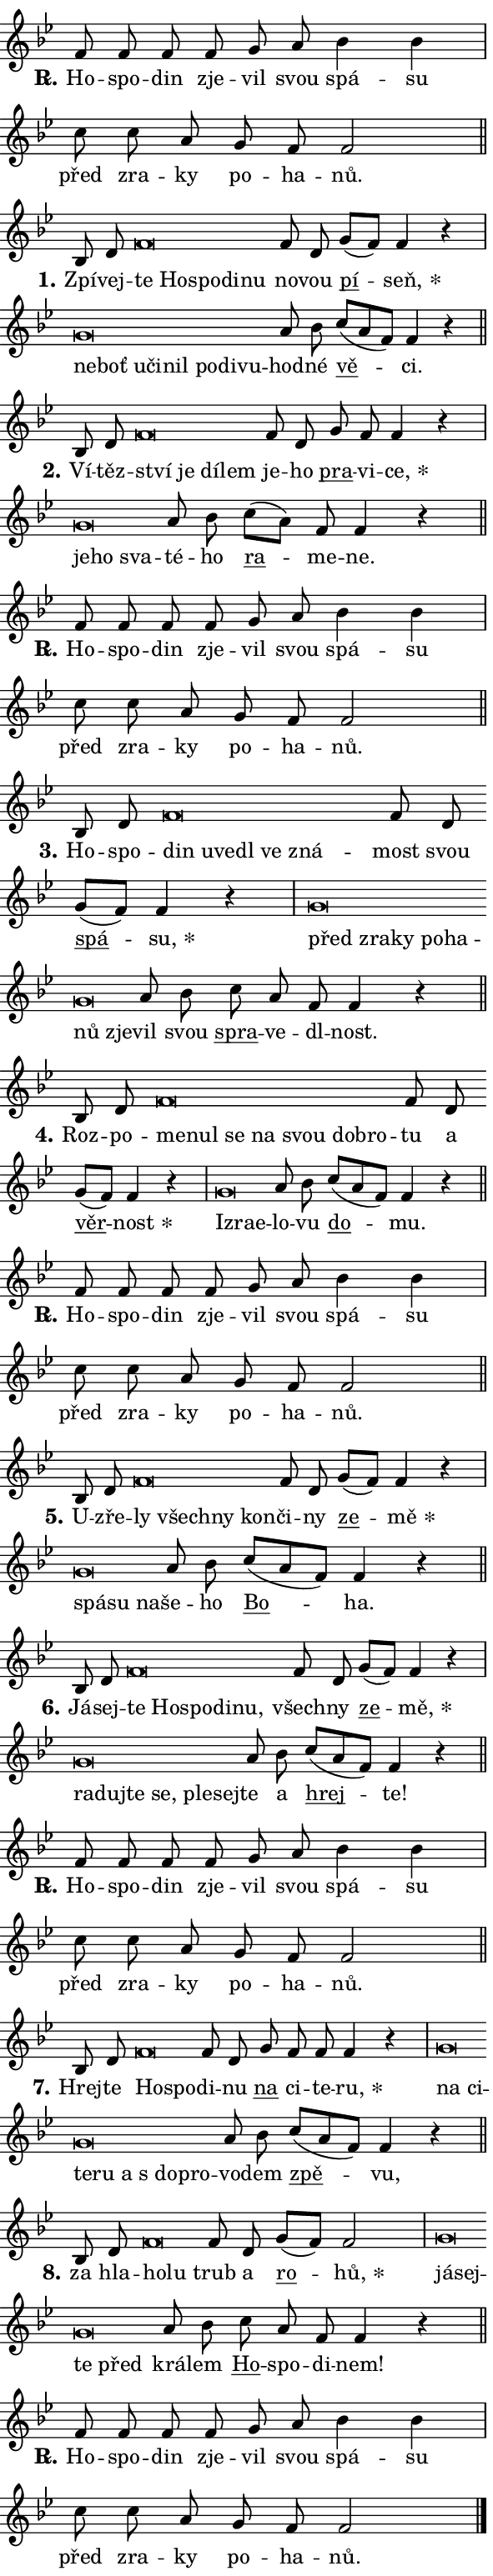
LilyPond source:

\version "2.24.0"
\header { tagline = "" }
\paper {
  indent = 0\cm
  top-margin = 0\cm
  right-margin = 0.13\cm % to fit lyric hyphens
  bottom-margin = 0\cm
  left-margin = 0\cm
  paper-width = 10\cm
  page-breaking = #ly:one-page-breaking
  system-system-spacing.basic-distance = #11
  score-system-spacing.basic-distance = #11
  ragged-last = ##f
}


%% Author: Thomas Morley
%% https://lists.gnu.org/archive/html/lilypond-user/2020-05/msg00002.html
#(define (line-position grob)
"Returns position of @var[grob} in current system:
   @code{'start}, if at first time-step
   @code{'end}, if at last time-step
   @code{'middle} otherwise
"
  (let* ((col (ly:item-get-column grob))
         (ln (ly:grob-object col 'left-neighbor))
         (rn (ly:grob-object col 'right-neighbor))
         (col-to-check-left (if (ly:grob? ln) ln col))
         (col-to-check-right (if (ly:grob? rn) rn col))
         (break-dir-left
           (and
             (ly:grob-property col-to-check-left 'non-musical #f)
             (ly:item-break-dir col-to-check-left)))
         (break-dir-right
           (and
             (ly:grob-property col-to-check-right 'non-musical #f)
             (ly:item-break-dir col-to-check-right))))
        (cond ((eqv? 1 break-dir-left) 'start)
              ((eqv? -1 break-dir-right) 'end)
              (else 'middle))))

#(define (tranparent-at-line-position vctor)
  (lambda (grob)
  "Relying on @code{line-position} select the relevant enry from @var{vctor}.
Used to determine transparency,"
    (case (line-position grob)
      ((end) (not (vector-ref vctor 0)))
      ((middle) (not (vector-ref vctor 1)))
      ((start) (not (vector-ref vctor 2))))))

noteHeadBreakVisibility =
#(define-music-function (break-visibility)(vector?)
"Makes @code{NoteHead}s transparent relying on @var{break-visibility}"
#{
  \override NoteHead.transparent =
    #(tranparent-at-line-position break-visibility)
#})

#(define delete-ledgers-for-transparent-note-heads
  (lambda (grob)
    "Reads whether a @code{NoteHead} is transparent.
If so this @code{NoteHead} is removed from @code{'note-heads} from
@var{grob}, which is supposed to be @code{LedgerLineSpanner}.
As a result ledgers are not printed for this @code{NoteHead}"
    (let* ((nhds-array (ly:grob-object grob 'note-heads))
           (nhds-list
             (if (ly:grob-array? nhds-array)
                 (ly:grob-array->list nhds-array)
                 '()))
           ;; Relies on the transparent-property being done before
           ;; Staff.LedgerLineSpanner.after-line-breaking is executed.
           ;; This is fragile ...
           (to-keep
             (remove
               (lambda (nhd)
                 (ly:grob-property nhd 'transparent #f))
               nhds-list)))
      ;; TODO find a better method to iterate over grob-arrays, similiar
      ;; to filter/remove etc for lists
      ;; For now rebuilt from scratch
      (set! (ly:grob-object grob 'note-heads)  '())
      (for-each
        (lambda (nhd)
          (ly:pointer-group-interface::add-grob grob 'note-heads nhd))
        to-keep))))

squashNotes = {
  \override NoteHead.X-extent = #'(-0.2 . 0.2)
  \override NoteHead.Y-extent = #'(-0.75 . 0)
  \override NoteHead.stencil =
    #(lambda (grob)
       (let ((pos (ly:grob-property grob 'staff-position)))
         (begin
           (if (< pos -7) (display "ERROR: Lower brevis then expected\n") (display ""))
           (if (<= pos -6) ly:text-interface::print ly:note-head::print))))
}
unSquashNotes = {
  \revert NoteHead.X-extent
  \revert NoteHead.Y-extent
  \revert NoteHead.stencil
}

hideNotes = \noteHeadBreakVisibility #begin-of-line-visible
unHideNotes = \noteHeadBreakVisibility #all-visible

% work-around for resetting accidentals
% https://lilypond.org/doc/v2.23/Documentation/notation/displaying-rhythms#unmetered-music
cadenzaMeasure = {
  \cadenzaOff
  \partial 1024 s1024
  \cadenzaOn
}

#(define-markup-command (accent layout props text) (markup?)
  "Underline accented syllable"
  (interpret-markup layout props
    #{\markup \override #'(offset . 4.3) \underline { #text }#}))

responsum = \markup \concat {
  "R" \hspace #-1.05 \path #0.1 #'((moveto 0 0.07) (lineto 0.9 0.8)) \hspace #0.05 "."
}

spaceSize = #0.6828661417322834 % exact space size for TeX Gyre Schola

\layout {
  \context {
    \Staff
    \remove "Time_signature_engraver"
    \override LedgerLineSpanner.after-line-breaking = #delete-ledgers-for-transparent-note-heads
  }
  \context {
    \Lyrics {
      \override LyricSpace.minimum-distance = \spaceSize
      \override LyricText.font-name = #"TeX Gyre Schola"
      \override LyricText.font-size = 1
      \override StanzaNumber.font-name = #"TeX Gyre Schola Bold"
      \override StanzaNumber.font-size = 1
    }
  }
  \context {
    \Score 
    \override NoteHead.text =
      #(lambda (grob) 
        (let ((pos (ly:grob-property grob 'staff-position)))
          #{\markup {
            \combine
              \halign #-0.55 \raise #(if (= pos -6) 0 0.5) \override #'(thickness . 2) \draw-line #'(3.2 . 0)
              \musicglyph "noteheads.sM1"
          }#}))
  }
}

% magnetic-lyrics.ily
%
%   written by
%     Jean Abou Samra <jean@abou-samra.fr>
%     Werner Lemberg <wl@gnu.org>
%
%   adapted by
%     Jiri Hon <jiri.hon@gmail.com>
%
% Version 2022-Apr-15

% https://www.mail-archive.com/lilypond-user@gnu.org/msg149350.html

#(define (Left_hyphen_pointer_engraver context)
   "Collect syllable-hyphen-syllable occurrences in lyrics and store
them in properties.  This engraver only looks to the left.  For
example, if the lyrics input is @code{foo -- bar}, it does the
following.

@itemize @bullet
@item
Set the @code{text} property of the @code{LyricHyphen} grob between
@q{foo} and @q{bar} to @code{foo}.

@item
Set the @code{left-hyphen} property of the @code{LyricText} grob with
text @q{foo} to the @code{LyricHyphen} grob between @q{foo} and
@q{bar}.
@end itemize

Use this auxiliary engraver in combination with the
@code{lyric-@/text::@/apply-@/magnetic-@/offset!} hook."
   (let ((hyphen #f)
         (text #f))
     (make-engraver
      (acknowledgers
       ((lyric-syllable-interface engraver grob source-engraver)
        (set! text grob)))
      (end-acknowledgers
       ((lyric-hyphen-interface engraver grob source-engraver)
        ;(when (not (grob::has-interface grob 'lyric-space-interface))
          (set! hyphen grob)));)
      ((stop-translation-timestep engraver)
       (when (and text hyphen)
         (ly:grob-set-object! text 'left-hyphen hyphen))
       (set! text #f)
       (set! hyphen #f)))))

#(define (lyric-text::apply-magnetic-offset! grob)
   "If the space between two syllables is less than the value in
property @code{LyricText@/.details@/.squash-threshold}, move the right
syllable to the left so that it gets concatenated with the left
syllable.

Use this function as a hook for
@code{LyricText@/.after-@/line-@/breaking} if the
@code{Left_@/hyphen_@/pointer_@/engraver} is active."
   (let ((hyphen (ly:grob-object grob 'left-hyphen #f)))
     (when hyphen
       (let ((left-text (ly:spanner-bound hyphen LEFT)))
         (when (grob::has-interface left-text 'lyric-syllable-interface)
           (let* ((common (ly:grob-common-refpoint grob left-text X))
                  (this-x-ext (ly:grob-extent grob common X))
                  (left-x-ext
                   (begin
                     ;; Trigger magnetism for left-text.
                     (ly:grob-property left-text 'after-line-breaking)
                     (ly:grob-extent left-text common X)))
                  ;; `delta` is the gap width between two syllables.
                  (delta (- (interval-start this-x-ext)
                            (interval-end left-x-ext)))
                  (details (ly:grob-property grob 'details))
                  (threshold (assoc-get 'squash-threshold details 0.2)))
             (when (< delta threshold)
               (let* (;; We have to manipulate the input text so that
                      ;; ligatures crossing syllable boundaries are not
                      ;; disabled.  For languages based on the Latin
                      ;; script this is essentially a beautification.
                      ;; However, for non-Western scripts it can be a
                      ;; necessity.
                      (lt (ly:grob-property left-text 'text))
                      (rt (ly:grob-property grob 'text))
                      (is-space (grob::has-interface hyphen 'lyric-space-interface))
                      (space (if is-space " " ""))
                      (extra-delta (if is-space spaceSize 0))
                      ;; Append new syllable.
                      (ltrt-space (if (and (string? lt) (string? rt))
                                (string-append lt space rt)
                                (make-concat-markup (list lt space rt))))
                      ;; Right-align `ltrt` to the right side.
                      (ltrt-space-markup (grob-interpret-markup
                               grob
                               (make-translate-markup
                                (cons (interval-length this-x-ext) 0)
                                (make-right-align-markup ltrt-space)))))
                 (begin
                   ;; Don't print `left-text`.
                   (ly:grob-set-property! left-text 'stencil #f)
                   ;; Set text and stencil (which holds all collected
                   ;; syllables so far) and shift it to the left.
                   (ly:grob-set-property! grob 'text ltrt-space)
                   (ly:grob-set-property! grob 'stencil ltrt-space-markup)
                   (ly:grob-translate-axis! grob (- (- delta extra-delta)) X))))))))))


#(define (lyric-hyphen::displace-bounds-first grob)
   ;; Make very sure this callback isn't triggered too early.
   (let ((left (ly:spanner-bound grob LEFT))
         (right (ly:spanner-bound grob RIGHT)))
     (ly:grob-property left 'after-line-breaking)
     (ly:grob-property right 'after-line-breaking)
     (ly:lyric-hyphen::print grob)))

squashThreshold = #0.4

\layout {
  \context {
    \Lyrics
    \consists #Left_hyphen_pointer_engraver
    \override LyricText.after-line-breaking =
      #lyric-text::apply-magnetic-offset!
    \override LyricHyphen.stencil = #lyric-hyphen::displace-bounds-first
    \override LyricText.details.squash-threshold = \squashThreshold
    \override LyricHyphen.minimum-distance = 0
    \override LyricHyphen.minimum-length = \squashThreshold
  }
}

squashText = \override LyricText.details.squash-threshold = 9999
unSquashText = \override LyricText.details.squash-threshold = \squashThreshold

leftText = \override LyricText.self-alignment-X = #LEFT
unLeftText = \revert LyricText.self-alignment-X

starOffset = #(lambda (grob) 
                (let ((x_offset (ly:self-alignment-interface::aligned-on-x-parent grob)))
                  (if (= x_offset 0) 0 (+ x_offset 1.2))))

star = #(define-music-function (syllable)(string?)
"Append star separator at the end of a syllable"
#{
  \once \override LyricText.X-offset = #starOffset
  \lyricmode { \markup {
    #syllable
    \override #'((font-name . "TeX Gyre Schola Bold")) \hspace #0.2 \lower #0.65 \larger "*"
  } }
#})

starAccent = #(define-music-function (syllable)(string?)
"Append star separator at the end of a syllable and make accent"
#{
  \once \override LyricText.X-offset = #starOffset
  \lyricmode { \markup {
    \accent #syllable
    \override #'((font-name . "TeX Gyre Schola Bold")) \hspace #0.2 \lower #0.65 \larger "*"
  } }
#})

breath = #(define-music-function (syllable)(string?)
"Append breathing indicator at the end of a syllable"
#{
  \lyricmode { \markup { #syllable "+" } }
#})

optionalBreath = #(define-music-function (syllable)(string?)
"Append optional breathing indicator at the end of a syllable"
#{
  \lyricmode { \markup { #syllable "(+)" } }
#})


\score {
    <<
        \new Voice = "melody" { \cadenzaOn \key bes \major \relative { f'8 f f f g a \bar "" bes4 bes \cadenzaMeasure \bar "|" c8 c a \bar "" g f f2 \cadenzaMeasure \bar "||" \break } }
        \new Lyrics \lyricsto "melody" { \lyricmode { \set stanza = \responsum
Ho -- spo -- din zje -- vil svou spá -- su před zra -- ky po -- ha -- nů. } }
    >>
    \layout {}
}

\score {
    <<
        \new Voice = "melody" { \cadenzaOn \key bes \major \relative { bes8 d \bar "" \squashNotes f\breve*1/16 \hideNotes \breve*1/16 \bar "" \breve*1/16 \bar "" \breve*1/16 \breve*1/16 \bar "" \unHideNotes \unSquashNotes f8 d \bar "" g[( f)] f4 r \cadenzaMeasure \bar "|" \squashNotes g\breve*1/16 \hideNotes \breve*1/16 \bar "" \breve*1/16 \bar "" \breve*1/16 \bar "" \breve*1/16 \bar "" \breve*1/16 \bar "" \breve*1/16 \breve*1/16 \bar "" \unHideNotes \unSquashNotes a8 bes \bar "" c[( a f)] f4 r \cadenzaMeasure \bar "||" \break } }
        \new Lyrics \lyricsto "melody" { \lyricmode { \set stanza = "1."
Zpí -- vej -- \leftText te \squashText Ho -- spo -- di -- nu \unLeftText \unSquashText no -- vou \markup \accent pí -- \star seň, \leftText ne -- \squashText boť u -- či -- nil po -- di -- vu -- \unLeftText \unSquashText hod -- né \markup \accent vě -- ci. } }
    >>
    \layout {}
}

\score {
    <<
        \new Voice = "melody" { \cadenzaOn \key bes \major \relative { bes8 d \bar "" \squashNotes f\breve*1/16 \hideNotes \breve*1/16 \bar "" \breve*1/16 \breve*1/16 \bar "" \unHideNotes \unSquashNotes f8 d \bar "" g f f4 r \cadenzaMeasure \bar "|" \squashNotes g\breve*1/16 \hideNotes \breve*1/16 \breve*1/16 \bar "" \unHideNotes \unSquashNotes a8 bes \bar "" c[( a)] f f4 r \cadenzaMeasure \bar "||" \break } }
        \new Lyrics \lyricsto "melody" { \lyricmode { \set stanza = "2."
Ví -- těz -- \leftText ství \squashText je dí -- lem \unLeftText \unSquashText je -- ho \markup \accent pra -- vi -- \star ce, \leftText je -- \squashText ho sva -- \unLeftText \unSquashText té -- ho \markup \accent ra -- me -- ne. } }
    >>
    \layout {}
}

\score {
    <<
        \new Voice = "melody" { \cadenzaOn \key bes \major \relative { f'8 f f f g a \bar "" bes4 bes \cadenzaMeasure \bar "|" c8 c a \bar "" g f f2 \cadenzaMeasure \bar "||" \break } }
        \new Lyrics \lyricsto "melody" { \lyricmode { \set stanza = \responsum
Ho -- spo -- din zje -- vil svou spá -- su před zra -- ky po -- ha -- nů. } }
    >>
    \layout {}
}

\score {
    <<
        \new Voice = "melody" { \cadenzaOn \key bes \major \relative { bes8 d \bar "" \squashNotes f\breve*1/16 \hideNotes \breve*1/16 \bar "" \breve*1/16 \bar "" \breve*1/16 \bar "" \breve*1/16 \breve*1/16 \bar "" \unHideNotes \unSquashNotes f8 d \bar "" g[( f)] f4 r \cadenzaMeasure \bar "|" \squashNotes g\breve*1/16 \hideNotes \breve*1/16 \bar "" \breve*1/16 \bar "" \breve*1/16 \bar "" \breve*1/16 \bar "" \breve*1/16 \breve*1/16 \bar "" \unHideNotes \unSquashNotes a8 bes \bar "" c a f f4 r \cadenzaMeasure \bar "||" \break } }
        \new Lyrics \lyricsto "melody" { \lyricmode { \set stanza = "3."
Ho -- spo -- \leftText din \squashText u -- ve -- dl ve zná -- \unLeftText \unSquashText most svou \markup \accent spá -- \star su, \leftText před \squashText zra -- ky po -- ha -- nů zje -- \unLeftText \unSquashText vil svou \markup \accent spra -- ve -- dl -- nost. } }
    >>
    \layout {}
}

\score {
    <<
        \new Voice = "melody" { \cadenzaOn \key bes \major \relative { bes8 d \bar "" \squashNotes f\breve*1/16 \hideNotes \breve*1/16 \bar "" \breve*1/16 \bar "" \breve*1/16 \bar "" \breve*1/16 \bar "" \breve*1/16 \breve*1/16 \bar "" \unHideNotes \unSquashNotes f8 d \bar "" g[( f)] f4 r \cadenzaMeasure \bar "|" \squashNotes g\breve*1/16 \hideNotes \breve*1/16 \breve*1/16 \bar "" \unHideNotes \unSquashNotes a8 bes \bar "" c[( a f)] f4 r \cadenzaMeasure \bar "||" \break } }
        \new Lyrics \lyricsto "melody" { \lyricmode { \set stanza = "4."
Roz -- po -- \leftText me -- \squashText nul se na svou dob -- ro -- \unLeftText \unSquashText tu a \markup \accent věr -- \star nost \leftText Iz -- \squashText ra -- e -- \unLeftText \unSquashText lo -- vu \markup \accent do -- mu. } }
    >>
    \layout {}
}

\score {
    <<
        \new Voice = "melody" { \cadenzaOn \key bes \major \relative { f'8 f f f g a \bar "" bes4 bes \cadenzaMeasure \bar "|" c8 c a \bar "" g f f2 \cadenzaMeasure \bar "||" \break } }
        \new Lyrics \lyricsto "melody" { \lyricmode { \set stanza = \responsum
Ho -- spo -- din zje -- vil svou spá -- su před zra -- ky po -- ha -- nů. } }
    >>
    \layout {}
}

\score {
    <<
        \new Voice = "melody" { \cadenzaOn \key bes \major \relative { bes8 d \bar "" \squashNotes f\breve*1/16 \hideNotes \breve*1/16 \bar "" \breve*1/16 \breve*1/16 \bar "" \unHideNotes \unSquashNotes f8 d \bar "" g[( f)] f4 r \cadenzaMeasure \bar "|" \squashNotes g\breve*1/16 \hideNotes \breve*1/16 \breve*1/16 \bar "" \unHideNotes \unSquashNotes a8 bes \bar "" c[( a f)] f4 r \cadenzaMeasure \bar "||" \break } }
        \new Lyrics \lyricsto "melody" { \lyricmode { \set stanza = "5."
U -- zře -- \leftText ly \squashText všech -- ny kon -- \unLeftText \unSquashText či -- ny \markup \accent ze -- \star mě \leftText spá -- \squashText su na -- \unLeftText \unSquashText še -- ho \markup \accent Bo -- ha. } }
    >>
    \layout {}
}

\score {
    <<
        \new Voice = "melody" { \cadenzaOn \key bes \major \relative { bes8 d \bar "" \squashNotes f\breve*1/16 \hideNotes \breve*1/16 \bar "" \breve*1/16 \bar "" \breve*1/16 \breve*1/16 \bar "" \unHideNotes \unSquashNotes f8 d \bar "" g[( f)] f4 r \cadenzaMeasure \bar "|" \squashNotes g\breve*1/16 \hideNotes \breve*1/16 \bar "" \breve*1/16 \bar "" \breve*1/16 \bar "" \breve*1/16 \breve*1/16 \bar "" \unHideNotes \unSquashNotes a8 bes \bar "" c[( a f)] f4 r \cadenzaMeasure \bar "||" \break } }
        \new Lyrics \lyricsto "melody" { \lyricmode { \set stanza = "6."
Já -- sej -- \leftText te \squashText Ho -- spo -- di -- nu, \unLeftText \unSquashText všech -- ny \markup \accent ze -- \star mě, \leftText ra -- \squashText duj -- te se, ple -- sej -- \unLeftText \unSquashText te a \markup \accent hrej -- te! } }
    >>
    \layout {}
}

\score {
    <<
        \new Voice = "melody" { \cadenzaOn \key bes \major \relative { f'8 f f f g a \bar "" bes4 bes \cadenzaMeasure \bar "|" c8 c a \bar "" g f f2 \cadenzaMeasure \bar "||" \break } }
        \new Lyrics \lyricsto "melody" { \lyricmode { \set stanza = \responsum
Ho -- spo -- din zje -- vil svou spá -- su před zra -- ky po -- ha -- nů. } }
    >>
    \layout {}
}

\score {
    <<
        \new Voice = "melody" { \cadenzaOn \key bes \major \relative { bes8 d \bar "" \squashNotes f\breve*1/16 \hideNotes \breve*1/16 \bar "" \unHideNotes \unSquashNotes f8 d \bar "" g f f f4 r \cadenzaMeasure \bar "|" \squashNotes g\breve*1/16 \hideNotes \breve*1/16 \bar "" \breve*1/16 \bar "" \breve*1/16 \bar "" \breve*1/16 \bar "" \breve*1/16 \breve*1/16 \bar "" \unHideNotes \unSquashNotes a8 bes \bar "" c[( a f)] f4 r \cadenzaMeasure \bar "||" \break } }
        \new Lyrics \lyricsto "melody" { \lyricmode { \set stanza = "7."
Hrej -- te \leftText Ho -- \squashText spo -- \unLeftText \unSquashText di -- nu \markup \accent na ci -- te -- \star ru, \leftText na \squashText ci -- te -- ru a "s do" -- pro -- \unLeftText \unSquashText vo -- dem \markup \accent zpě -- vu, } }
    >>
    \layout {}
}

\score {
    <<
        \new Voice = "melody" { \cadenzaOn \key bes \major \relative { bes8 d \bar "" \squashNotes f\breve*1/16 \hideNotes \breve*1/16 \bar "" \unHideNotes \unSquashNotes f8 d \bar "" g[( f)] f2 \cadenzaMeasure \bar "|" \squashNotes g\breve*1/16 \hideNotes \breve*1/16 \bar "" \breve*1/16 \breve*1/16 \bar "" \unHideNotes \unSquashNotes a8 bes \bar "" c a f f4 r \cadenzaMeasure \bar "||" \break } }
        \new Lyrics \lyricsto "melody" { \lyricmode { \set stanza = "8."
za hla -- \leftText ho -- \squashText lu \unLeftText \unSquashText trub a \markup \accent ro -- \star hů, \leftText já -- \squashText sej -- te před \unLeftText \unSquashText krá -- lem \markup \accent Ho -- spo -- di -- nem! } }
    >>
    \layout {}
}

\score {
    <<
        \new Voice = "melody" { \cadenzaOn \key bes \major \relative { f'8 f f f g a \bar "" bes4 bes \cadenzaMeasure \bar "|" c8 c a \bar "" g f f2 \cadenzaMeasure \bar "||" \break } \bar "|." }
        \new Lyrics \lyricsto "melody" { \lyricmode { \set stanza = \responsum
Ho -- spo -- din zje -- vil svou spá -- su před zra -- ky po -- ha -- nů. } }
    >>
    \layout {}
}
